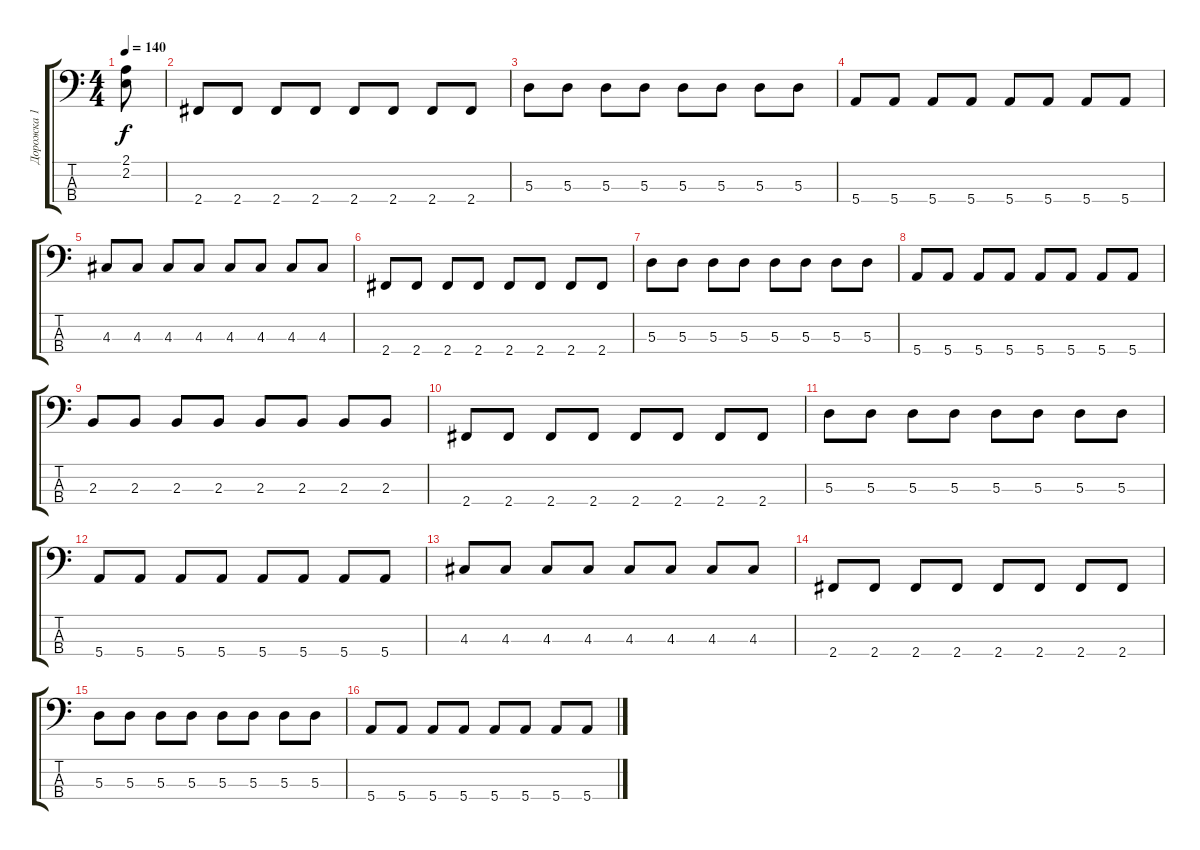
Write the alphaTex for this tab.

\track ("Дорожка 1" "Дорожка 1") {instrument electricbasspick}
\staff {score tabs}
\tuning (G2 D2 A1 E1) {hide}
\ts (4 4)
\tempo 140
\clef f4
\ks c
(2.1 2.2).8{dy f} |
2.4.8 2.4.8 2.4.8 2.4.8 2.4.8 2.4.8 2.4.8 2.4.8 |
5.3.8 5.3.8 5.3.8 5.3.8 5.3.8 5.3.8 5.3.8 5.3.8 |
5.4.8 5.4.8 5.4.8 5.4.8 5.4.8 5.4.8 5.4.8 5.4.8 |
4.3.8 4.3.8 4.3.8 4.3.8 4.3.8 4.3.8 4.3.8 4.3.8 |
2.4.8 2.4.8 2.4.8 2.4.8 2.4.8 2.4.8 2.4.8 2.4.8 |
5.3.8 5.3.8 5.3.8 5.3.8 5.3.8 5.3.8 5.3.8 5.3.8 |
5.4.8 5.4.8 5.4.8 5.4.8 5.4.8 5.4.8 5.4.8 5.4.8 |
2.3.8 2.3.8 2.3.8 2.3.8 2.3.8 2.3.8 2.3.8 2.3.8 |
2.4.8 2.4.8 2.4.8 2.4.8 2.4.8 2.4.8 2.4.8 2.4.8 |
5.3.8 5.3.8 5.3.8 5.3.8 5.3.8 5.3.8 5.3.8 5.3.8 |
5.4.8 5.4.8 5.4.8 5.4.8 5.4.8 5.4.8 5.4.8 5.4.8 |
4.3.8 4.3.8 4.3.8 4.3.8 4.3.8 4.3.8 4.3.8 4.3.8 |
2.4.8 2.4.8 2.4.8 2.4.8 2.4.8 2.4.8 2.4.8 2.4.8 |
5.3.8 5.3.8 5.3.8 5.3.8 5.3.8 5.3.8 5.3.8 5.3.8 |
5.4.8 5.4.8 5.4.8 5.4.8 5.4.8 5.4.8 5.4.8 5.4.8
